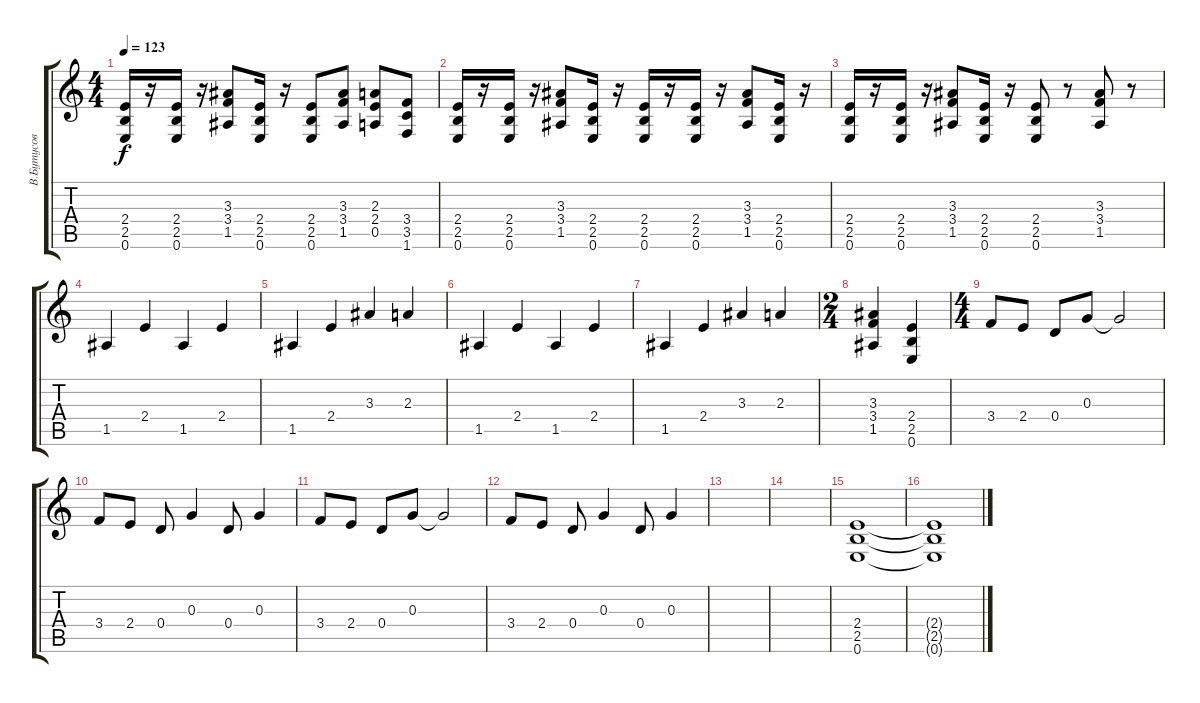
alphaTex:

\track ("В.Бутусов" "В.Бутусов") {instrument overdrivenguitar}
\staff {score tabs}
\tuning (E4 B3 G3 D3 A2 E2) {hide}
\ts (4 4)
\tempo 123
\clef g2
\ks c
(2.4 2.5 0.6).16{dy f} r.16 (2.4 2.5 0.6).16 r.16 (3.3 3.4 1.5).8 (2.4 2.5 0.6).16 r.16 (2.4 2.5 0.6).8 (3.3 3.4 1.5).8 (2.3 2.4 0.5).8 (3.4 3.5 1.6).8 |
(2.4 2.5 0.6).16 r.16 (2.4 2.5 0.6).16 r.16 (3.3 3.4 1.5).8 (2.4 2.5 0.6).16 r.16 (2.4 2.5 0.6).16 r.16 (2.4 2.5 0.6).16 r.16 (3.3 3.4 1.5).8 (2.4 2.5 0.6).16 r.16 |
(2.4 2.5 0.6).16 r.16 (2.4 2.5 0.6).16 r.16 (3.3 3.4 1.5).8 (2.4 2.5 0.6).16 r.16 (2.4 2.5 0.6).8 r.8 (3.3 3.4 1.5).8 r.8 |
1.5.4 2.4.4 1.5.4 2.4.4 |
1.5.4 2.4.4 3.3.4 2.3.4 |
1.5.4 2.4.4 1.5.4 2.4.4 |
1.5.4 2.4.4 3.3.4 2.3.4 |
\ts (2 4)
(3.3 3.4 1.5).4 (2.4 2.5 0.6).4 |
\ts (4 4)
3.4.8 2.4.8 0.4.8 0.3.8 0.3{t}.2 |
3.4.8 2.4.8 0.4.8 0.3.4 0.4.8 0.3.4 |
3.4.8 2.4.8 0.4.8 0.3.8 0.3{t}.2 |
3.4.8 2.4.8 0.4.8 0.3.4 0.4.8 0.3.4 |
|
|
(2.4 2.5 0.6).1 |
(2.4{t} 2.5{t} 0.6{t}).1
